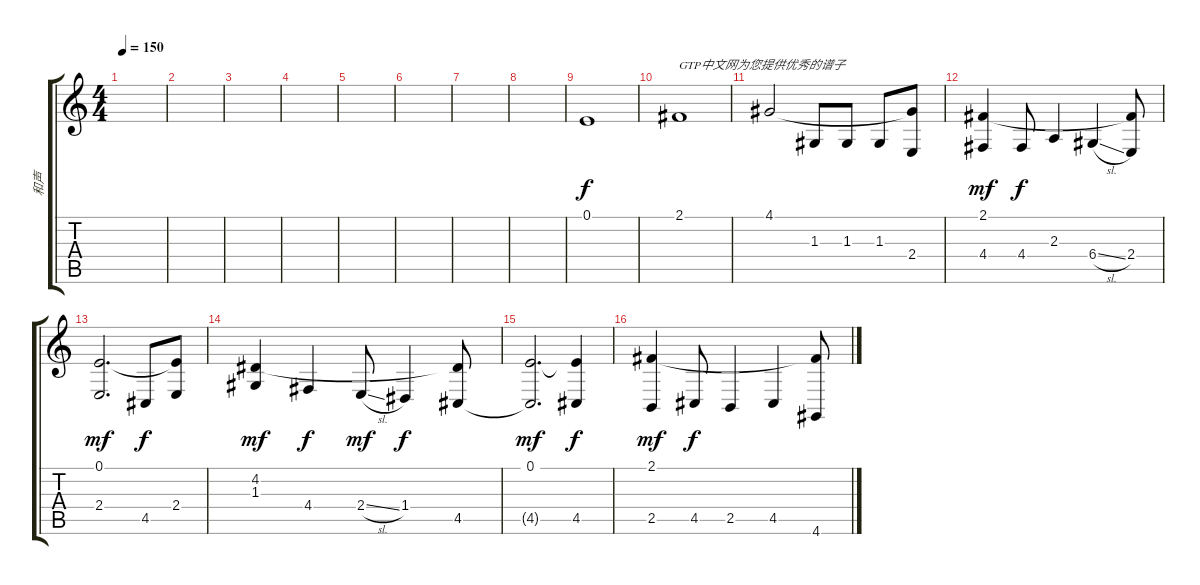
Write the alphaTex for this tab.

\track ("和声" "和声") {instrument pad7halo}
\staff {score tabs}
\tuning (E4 B3 G3 D3 A2 E2) {hide}
\ts (4 4)
\tempo 150
\clef g2
\ks c
|
|
|
|
|
|
|
|
0.1.1 |
2.1.1{txt "GTP中文网为您提供优秀的谱子"} |
4.1.2 1.3.8{dy f} 1.3.8 1.3.8 (4.1{t} 2.4).8 |
(2.1 4.4).4{dy mf} 4.4.8{dy f} 2.3.4 6.4{sl}.4 (2.1{t} 2.4).8 |
(0.1 2.4).2{d dy mf} 4.5.8{dy f} (0.1{t} 2.4).8 |
(4.2 1.3).4{dy mf} 4.4.4{dy f} 2.4{sl}.8{dy mf} 1.4.4{dy f} (4.2{t} 4.5).8 |
(0.1 4.5{t}).2{d dy mf} (0.1{t} 4.5).4{dy f} |
(2.1 2.5).4{dy mf} 4.5.8{dy f} 2.5.4 4.5.4 (2.1{t} 4.6).8
